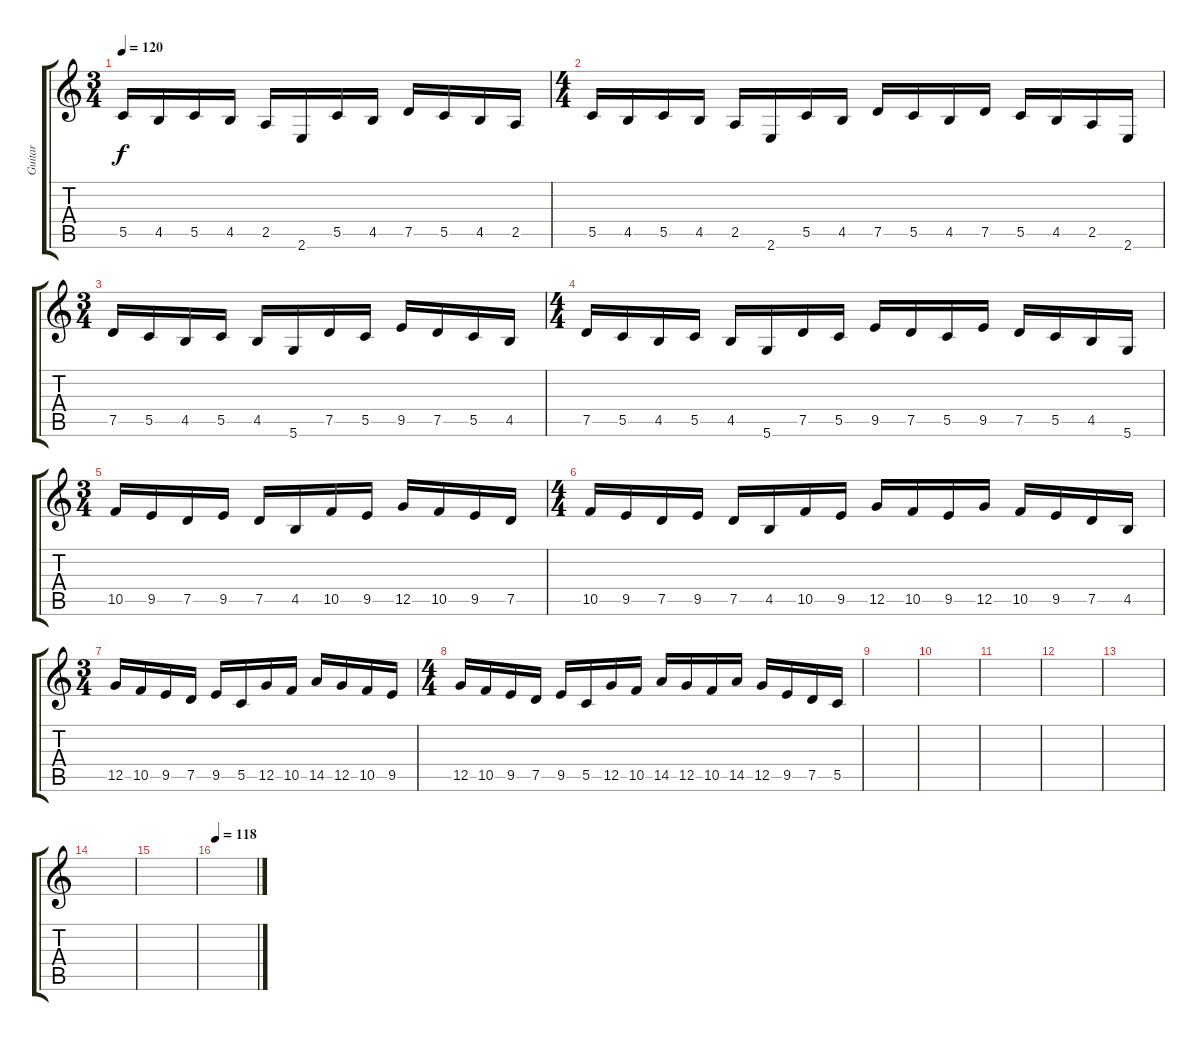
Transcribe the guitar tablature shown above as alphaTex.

\track ("Guitar" "Guitar") {instrument distortionguitar}
\staff {score tabs}
\tuning (D4 A3 F3 C3 G2 D2) {hide}
\ts (3 4)
\tempo 120
\clef g2
\ks c
5.5.16{dy f} 4.5.16 5.5.16 4.5.16 2.5.16 2.6.16 5.5.16 4.5.16 7.5.16 5.5.16 4.5.16 2.5.16 |
\ts (4 4)
5.5.16 4.5.16 5.5.16 4.5.16 2.5.16 2.6.16 5.5.16 4.5.16 7.5.16 5.5.16 4.5.16 7.5.16 5.5.16 4.5.16 2.5.16 2.6.16 |
\ts (3 4)
7.5.16 5.5.16 4.5.16 5.5.16 4.5.16 5.6.16 7.5.16 5.5.16 9.5.16 7.5.16 5.5.16 4.5.16 |
\ts (4 4)
7.5.16 5.5.16 4.5.16 5.5.16 4.5.16 5.6.16 7.5.16 5.5.16 9.5.16 7.5.16 5.5.16 9.5.16 7.5.16 5.5.16 4.5.16 5.6.16 |
\ts (3 4)
10.5.16 9.5.16 7.5.16 9.5.16 7.5.16 4.5.16 10.5.16 9.5.16 12.5.16 10.5.16 9.5.16 7.5.16 |
\ts (4 4)
10.5.16 9.5.16 7.5.16 9.5.16 7.5.16 4.5.16 10.5.16 9.5.16 12.5.16 10.5.16 9.5.16 12.5.16 10.5.16 9.5.16 7.5.16 4.5.16 |
\ts (3 4)
12.5.16 10.5.16 9.5.16 7.5.16 9.5.16 5.5.16 12.5.16 10.5.16 14.5.16 12.5.16 10.5.16 9.5.16 |
\ts (4 4)
12.5.16 10.5.16 9.5.16 7.5.16 9.5.16 5.5.16 12.5.16 10.5.16 14.5.16 12.5.16 10.5.16 14.5.16 12.5.16 9.5.16 7.5.16 5.5.16 |
|
|
|
|
|
|
|
\tempo 118
